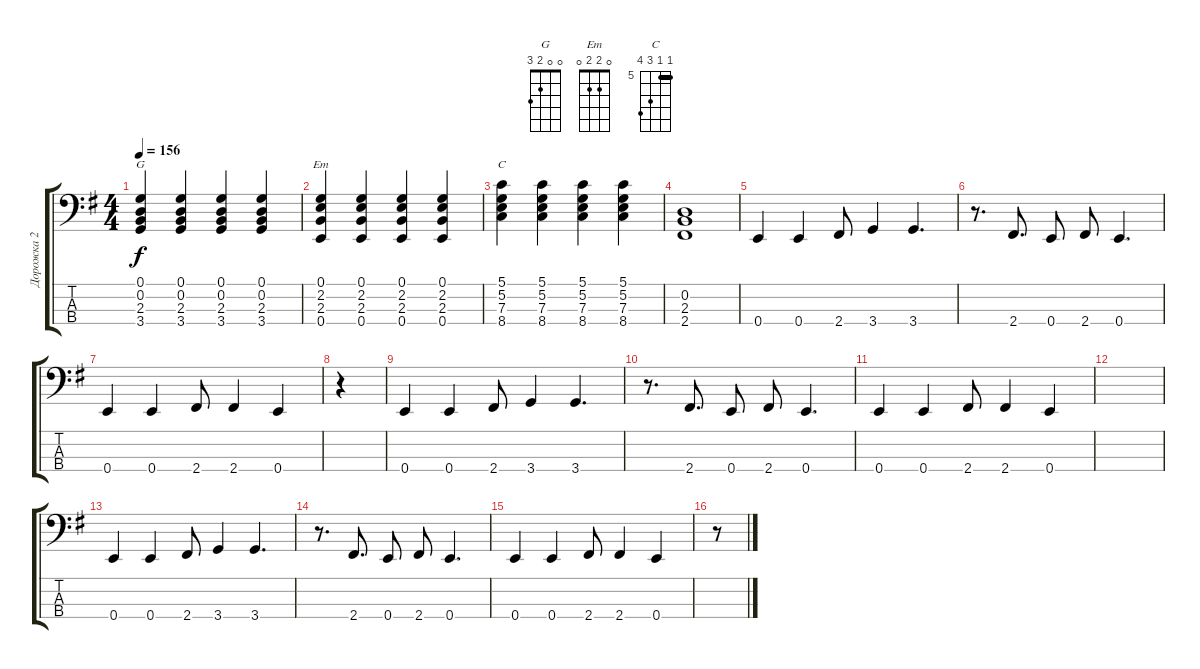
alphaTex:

\track ("Дорожка 2" "Дорожка 2") {instrument synthbass1}
\staff {score tabs}
\tuning (G2 D2 A1 E1) {hide}
\chord ("G" 0 0 2 3)
\chord ("Em" 0 2 2 0)
\chord ("C" 5 5 7 8) {firstfret 5 barre 5}
\ts (4 4)
\tempo 156
\clef f4
\ks g
(0.1 0.2 2.3 3.4).4{ch "G" dy f} (0.1 0.2 2.3 3.4).4 (0.1 0.2 2.3 3.4).4 (0.1 0.2 2.3 3.4).4 |
(0.1 2.2 2.3 0.4).4{ch "Em"} (0.1 2.2 2.3 0.4).4 (0.1 2.2 2.3 0.4).4 (0.1 2.2 2.3 0.4).4 |
(5.1 5.2 7.3 8.4).4{ch "C"} (5.1 5.2 7.3 8.4).4 (5.1 5.2 7.3 8.4).4 (5.1 5.2 7.3 8.4).4 |
(0.2 2.3 2.4).1 |
0.4.4{volume 11 instrument synthbass1} 0.4.4 2.4.8 3.4.4 3.4.4{d} |
r.8{d} 2.4.8{d} 0.4.8 2.4.8 0.4.4{d} |
0.4.4 0.4.4 2.4.8 2.4.4 0.4.4 |
r.4 |
0.4.4{volume 16 instrument synthbass1} 0.4.4 2.4.8 3.4.4 3.4.4{d} |
r.8{d} 2.4.8{d} 0.4.8 2.4.8 0.4.4{d} |
0.4.4 0.4.4 2.4.8 2.4.4 0.4.4 |
|
0.4.4 0.4.4 2.4.8 3.4.4 3.4.4{d} |
r.8{d} 2.4.8{d} 0.4.8 2.4.8 0.4.4{d} |
0.4.4 0.4.4 2.4.8 2.4.4 0.4.4 |
r.8
